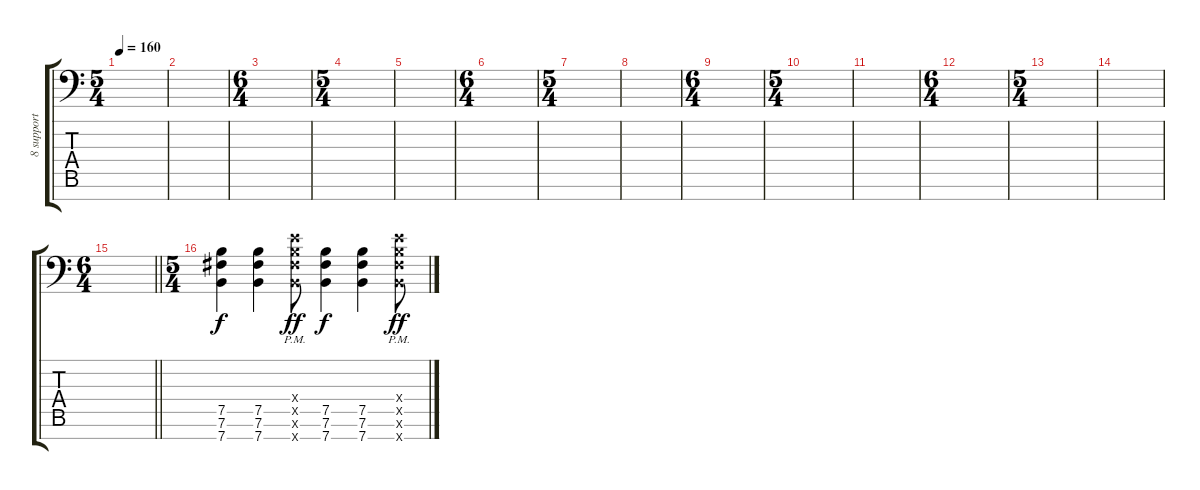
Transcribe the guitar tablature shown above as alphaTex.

\track ("8 support" "8 support") {instrument distortionguitar}
\staff {score tabs}
\tuning (B3 G3 D3 A2 E2 B1 E1) {hide}
\ts (5 4)
\tempo 160
\clef f4
\ks c
|
|
\ts (6 4)
|
\ts (5 4)
|
|
\ts (6 4)
|
\ts (5 4)
|
|
\ts (6 4)
|
\ts (5 4)
|
|
\ts (6 4)
|
\ts (5 4)
|
|
\ts (6 4)
\barLineRight lightlight
|
\ts (5 4)
\section ("" "")
(7.5 7.6 7.7).4{volume 11 balance 8} (7.5 7.6 7.7).4 (7.4{x} 7.5{pm x} 7.6{pm x} 7.7{pm x}).8{dy ff} (7.5 7.6 7.7).4{dy f} (7.5 7.6 7.7).4 (7.4{x} 7.5{pm x} 7.6{pm x} 7.7{pm x}).8{dy ff}
